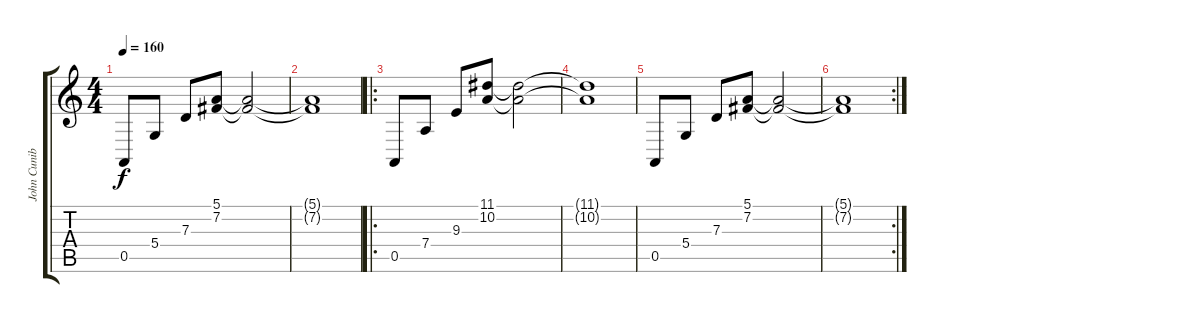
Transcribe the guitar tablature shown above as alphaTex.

\track ("John Cuniberti" "John Cunib") {instrument sitar}
\staff {score tabs}
\tuning (E4 B3 G3 D3 A2 E2) {hide}
\ts (4 4)
\tempo 160
\clef g2
\ks c
0.5.8{dy f} 5.4.8 7.3.8 (5.1 7.2).8 (5.1{t} 7.2{t}).2 |
(5.1{t} 7.2{t}).1 |
\ro
0.5.8 7.4.8 9.3.8 (11.1 10.2).8 (11.1{t} 10.2{t}).2 |
(11.1{t} 10.2{t}).1 |
0.5.8 5.4.8 7.3.8 (5.1 7.2).8 (5.1{t} 7.2{t}).2 |
\rc 2
(5.1{t} 7.2{t}).1
